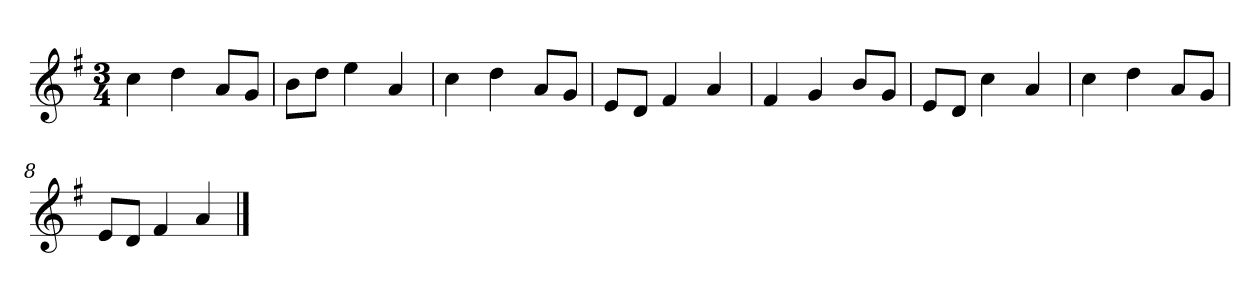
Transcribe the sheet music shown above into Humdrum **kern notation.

**kern
*part1
*staff1
*clefG2
*k[f#]
*G:
*M3/4
=
4cc
4dd
8a/L
8g/J
=2
8b\L
8dd\J
4ee
4a
=3
4cc
4dd
8a/L
8g/J
=4
8e/L
8d/J
4f#
4a
=5y
4f#
4g
8b/L
8g/J
=6
8e/L
8d/J
4cc
4a
=7
4cc
4dd
8a/L
8g/J
=8
8e/L
8d/J
4f#
4a
==
*-
